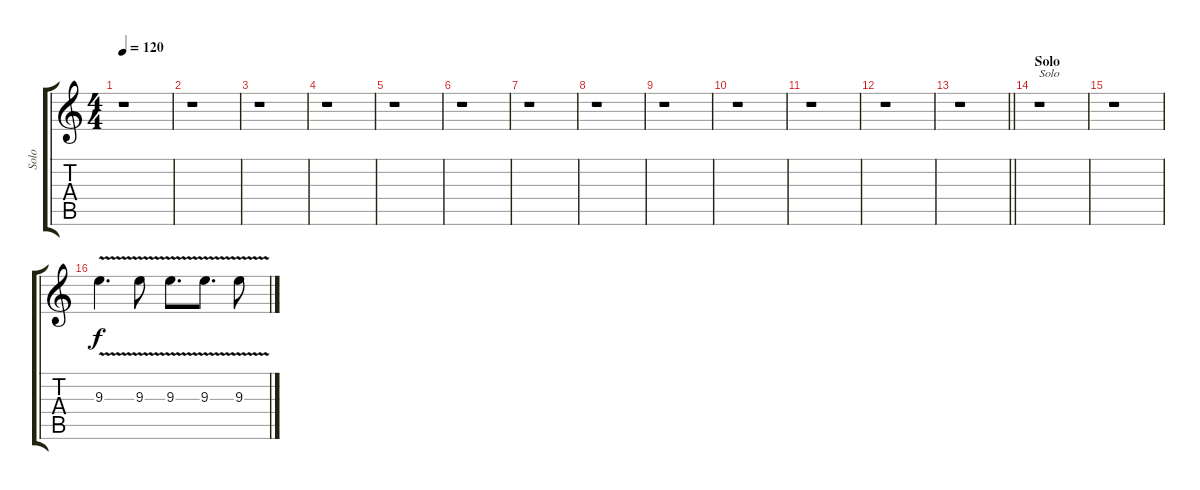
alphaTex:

\track ("Solo" "Solo") {instrument distortionguitar}
\staff {score tabs}
\tuning (E4 B3 G3 D3 A2 E2) {hide}
\ts (4 4)
\tempo 120
\clef g2
\ks c
r.1{dy f} |
r.1 |
r.1 |
r.1 |
r.1 |
r.1 |
r.1 |
r.1 |
r.1 |
r.1 |
r.1 |
r.1 |
\barLineRight lightlight
r.1 |
\section ("" "Solo")
r.1{txt "Solo"} |
r.1 |
9.3{v}.4{d} 9.3{v}.8 9.3{v}.8{d} 9.3{v}.8{d} 9.3{v ss}.8
